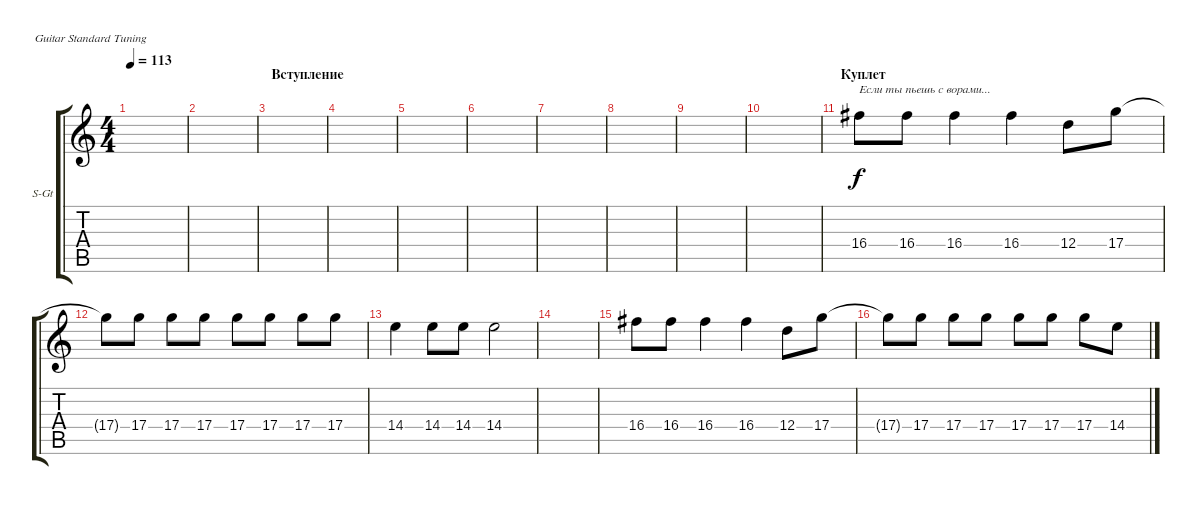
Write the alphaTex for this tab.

\defaultSystemsLayout 4
\bracketExtendMode groupsimilarinstruments
\firstSystemTrackNameOrientation horizontal
\otherSystemsTrackNameOrientation horizontal
\track ("В. Бутусов (вокал: вехняя октава)" "S-Gt") {instrument acousticguitarsteel}
\staff {score tabs}
\tuning (E4 B3 G3 D3 A2 E2)
\ts (4 4)
\tempo 113
\clef g2
\scale
0.487395
\ks c
|
\scale
0.256303 |
\section ("" "Вступление")
\scale
0.256303 |
\scale
0.333333 |
\scale
0.333333 |
\scale
0.333333 |
\scale
0.333333 |
\scale
0.333333 |
\scale
0.333333 |
\scale
0.333333 |
\section ("" "Куплет")
\scale
0.333333 16.4.8{txt "Если ты пьешь с ворами..."} 16.4.8 16.4.4 16.4.4 12.4.8 17.4.8 |
\scale
0.333333 17.4{t}.8 17.4.8 17.4.8 17.4.8 17.4.8 17.4.8 17.4.8 17.4.8 |
\scale
0.333333 14.4.4 14.4.8 14.4.8 14.4.2 |
\scale
0.333333 |
\scale
0.333333 16.4.8 16.4.8 16.4.4 16.4.4 12.4.8 17.4.8 |
\scale
0.333333 17.4{t}.8 17.4.8 17.4.8 17.4.8 17.4.8 17.4.8 17.4.8 14.4.8
